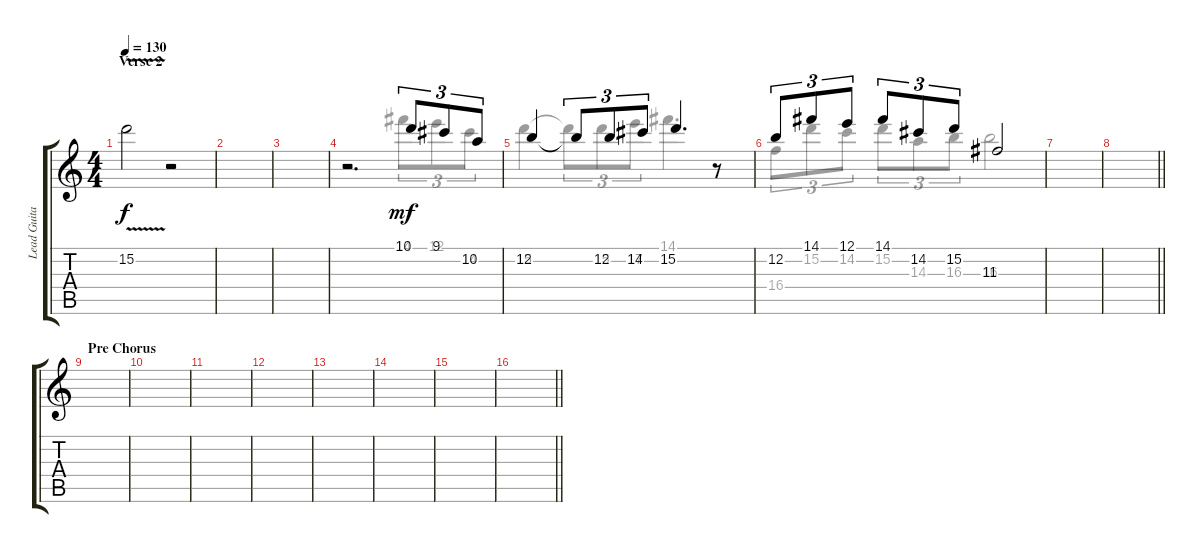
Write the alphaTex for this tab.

\track ("Lead Guitar - Herman Li" "Lead Guita") {instrument overdrivenguitar}
\staff {score tabs}
\tuning (E4 B3 G3 D3 A2 E2) {hide}
\voice
\ts (4 4)
\section ("" "Verse 2")
\tempo 130
\clef g2
\ks c
15.2{v}.2{dy f} r.2 |
|
|
r.2{d} 10.1.8{tu (3 2) dy mf} 9.1.8{tu (3 2)} 10.2.8{tu (3 2)} |
12.2.4 12.2{t}.8{tu (3 2)} 12.2.8{tu (3 2)} 14.2.8{tu (3 2)} 15.2.4{d} r.8 |
12.2.8{tu (3 2)} 14.1.8{tu (3 2)} 12.1.8{tu (3 2)} 14.1.8{tu (3 2)} 14.2.8{tu (3 2)} 15.2.8{tu (3 2)} 11.3.2 |
|
\barLineRight lightlight
|
\section ("" "Pre Chorus")
|
|
|
|
|
|
|
\barLineRight lightlight
\voice
\clef g2
\ottava regular
\simile none
\ks c
|
|
|
r.2{d} 14.1.8{tu (3 2)} 12.1.8{tu (3 2)} 14.2.8{tu (3 2)} |
15.2.4 15.2{t}.8{tu (3 2)} 15.2.8{tu (3 2)} 17.2.8{tu (3 2)} 14.1.4{d} r.8 |
16.4.8{tu (3 2)} 15.2.8{tu (3 2)} 14.2.8{tu (3 2)} 15.2.8{tu (3 2)} 14.3.8{tu (3 2)} 16.3.8{tu (3 2)} 16.3.2 |
|
\barLineRight lightlight
|
|
|
|
|
|
|
|
\barLineRight lightlight
